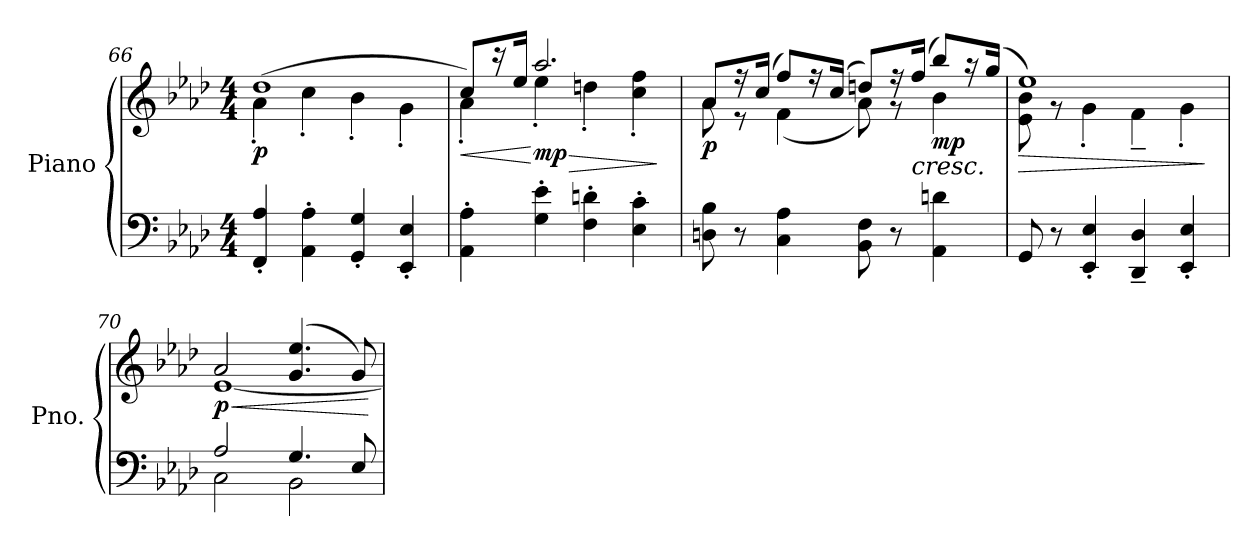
**kern	**kern	**dynam
*part1	*part1	*part1
*staff2	*staff1	*staff1/2
*I"Piano	*	*
*I'Pno.	*	*
*clefF4	*clefG2	*
*k[b-e-a-d-]	*k[b-e-a-d-]	*
*M4/4	*M4/4	*
=66	=66	=66
*	*^	*
!	!	!	!LO:DY:b
4FF/' 4A-/'	(1dd-	4a-'\	p
4AA-\' 4A-\'	.	4cc'\	.
4GG/' 4G/'	.	4b-'\	.
4EE-/' 4E-/'	.	4g'\	.
=67	=67	=67	=67
!	!	!	!LO:HP:b
4AA-\' 4A-\'	8cc/L)	4a-'\	<
.	16r	.	.
.	16ee-/Jk	.	.
!	!	!	!LO:HP:n=1:b
!	!	!	!LO:DY:n=1:b
4G\' 4e-\'	2.aa-/	4ee-'\	[ > mp
4F\' 4dn\'	.	4ddn'\	.
4E-\' 4c\'	.	4cc\' 4ff\'	.
*	*v	*v	*
.	.	]
=68	=68	=68
*	*^	*
!	!	!	!LO:DY:b
8Dn\ 8B-\	8a-/L	8a-\	p
8r	16r	8r	.
.	(16cc/Jk	.	.
4C\ 4A-\	8ff/L)	(4f\	.
.	16r	.	.
.	(16cc/Jk	.	.
8BB-\ 8F\	8ddn/L)	8a-\)	.
8r	16r	8r	.
!	!	!	!LO:HP:b
.	(16ff/Jk	.	<
!	!	!	!LO:DY:b
4AA-\ 4dn\	8bb-/L)	4b-\	mp
.	16r	.	[
.	(16gg/Jk	.	.
!!LO:PB:g=z	!!
=69	=69	=69	=69
!	!	!	!LO:HP:b
8GG/	1ee-)	8e-\ 8b-\	>
8r	.	8r	.
4EE-/' 4E-/'	.	4g'\	.
4DD-/~ 4D-/~	.	4f~\	.
4EE-/' 4E-/'	.	4g'\	.
*	*v	*v	*
.	.	]
=70	=70	=70
*^	*	*
!	!	!	!LO:HP:b
*	*	*^	*
!	!	!	!	!LO:DY:n=1:b
2A-/	2C\	2a-/	[1e-	< p
4.G/	2BB-\	(4.g/ 4.ee-/	.	.
8E-/	.	8g/)	.	.
*v	*v	*	*	*
*	*v	*v	*
.	.	[
=	=	=
*-	*-	*-
